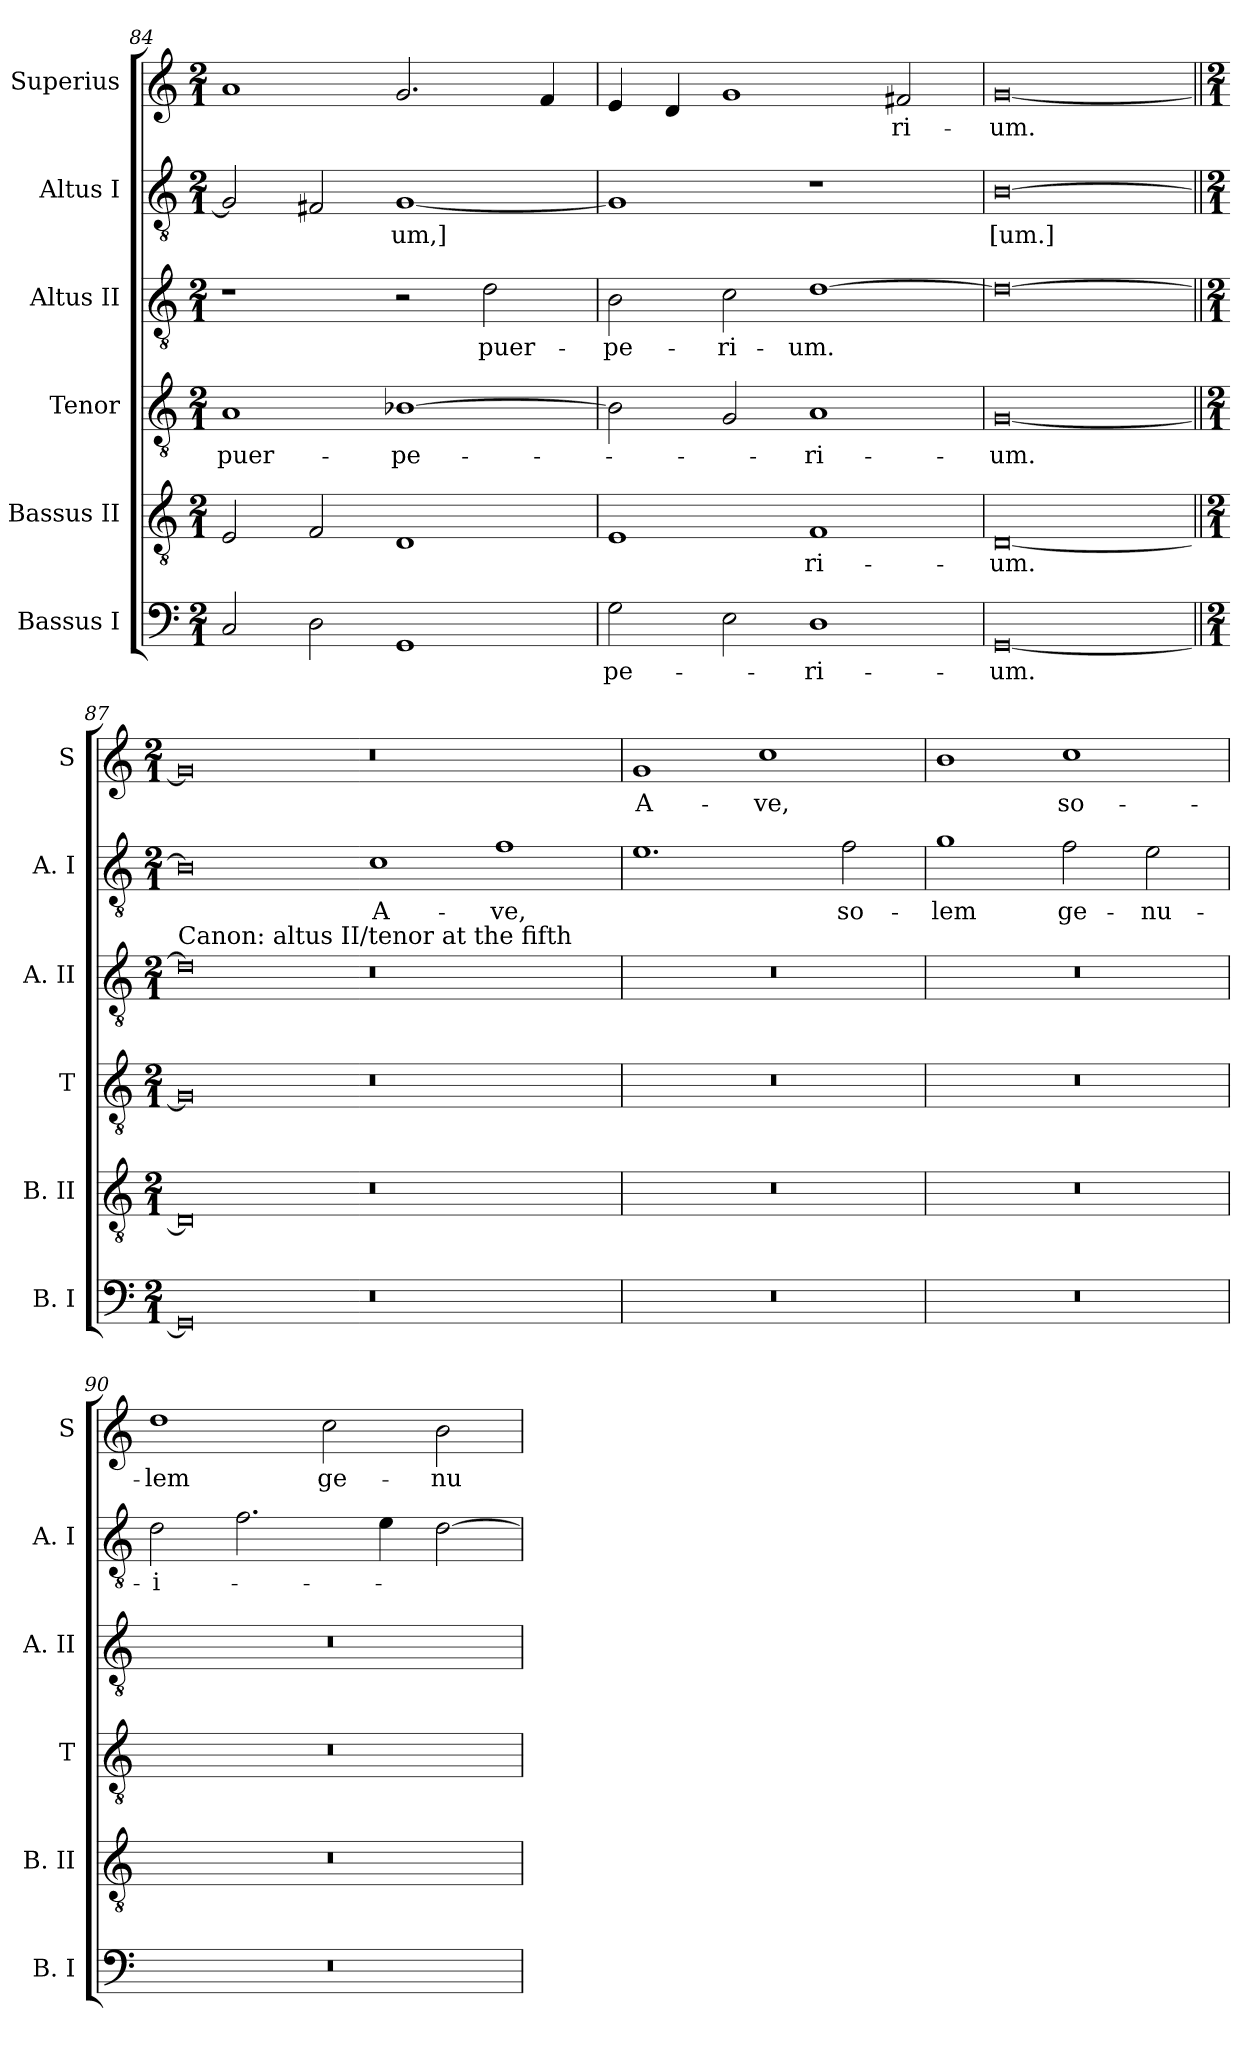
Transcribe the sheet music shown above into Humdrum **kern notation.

**kern	**text	**kern	**text	**kern	**text	**kern	**text	**kern	**text	**kern	**text
*part6	*part6	*part5	*part5	*part4	*part4	*part3	*part3	*part2	*part2	*part1	*part1
*staff6	*staff6	*staff5	*staff5	*staff4	*staff4	*staff3	*staff3	*staff2	*staff2	*staff1	*staff1
*I"Bassus I	*	*I"Bassus II	*	*I"Tenor	*	*I"Altus II	*	*I"Altus I	*	*I"Superius	*
*I'B. I	*	*I'B. II	*	*I'T	*	*I'A. II	*	*I'A. I	*	*I'S	*
*clefF4	*	*clefGv2	*	*clefGv2	*	*clefGv2	*	*clefGv2	*	*clefG2	*
*k[]	*	*k[]	*	*k[]	*	*k[]	*	*k[]	*	*k[]	*
*C:	*	*C:	*	*C:	*	*C:	*	*C:	*	*C:	*
*M2/1	*	*M2/1	*	*M2/1	*	*M2/1	*	*M2/1	*	*M2/1	*
=84	=84	=84	=84	=84	=84	=84	=84	=84	=84	=84	=84
2C	.	2E	.	1A	puer-	1r	.	2G]	.	1a	.
2D	.	2F	.	.	.	.	.	2F#X	.	.	.
1GG	.	1D	.	[1B-X	-pe-	2r	.	[1G	-um,]	2.g	.
.	.	.	.	.	.	2d	puer-	.	.	.	.
.	.	.	.	.	.	.	.	.	.	4f	.
=85	=85	=85	=85	=85	=85	=85	=85	=85	=85	=85	=85
2G	-pe-	1E	.	2B-]	.	2B	-pe-	1G]	.	4e	.
.	.	.	.	.	.	.	.	.	.	4d	.
2E	.	.	.	2G	.	2c	-ri-	.	.	1g	.
1D	-ri-	1F	-ri-	1A	-ri-	[1d	-um.	1r	.	.	.
.	.	.	.	.	.	.	.	.	.	2f#X	-ri-
=86	=86	=86	=86	=86	=86	=86	=86	=86	=86	=86	=86
[0GG	-um.	[0D	-um.	[0G	-um.	0d_	.	[0B	[um.]	[0g	-um.
=87||	=87||	=87||	=87||	=87||	=87||	=87||	=87||	=87||	=87||	=87||	=87||
*M2/1	*	*M2/1	*	*M2/1	*	*M2/1	*	*M2/1	*	*M2/1	*
!	!	!	!	!	!	!LO:TX:a:t=Canon&colon; altus II/tenor at the fifth	!	!	!	!	!
0GG]	.	0D]	.	0G]	.	0d]	.	0B]	.	0g]	.
0r	.	0r	.	0r	.	0r	.	1c	A-	0r	.
.	.	.	.	.	.	.	.	1f	-ve,	.	.
=88	=88	=88	=88	=88	=88	=88	=88	=88	=88	=88	=88
0r	.	0r	.	0r	.	0r	.	1.e	.	1g	A-
.	.	.	.	.	.	.	.	.	.	1cc	-ve,
.	.	.	.	.	.	.	.	2f	so-	.	.
=89	=89	=89	=89	=89	=89	=89	=89	=89	=89	=89	=89
0r	.	0r	.	0r	.	0r	.	1g	-lem	1b	.
.	.	.	.	.	.	.	.	2f	ge-	1cc	so-
.	.	.	.	.	.	.	.	2e	-nu-	.	.
=90	=90	=90	=90	=90	=90	=90	=90	=90	=90	=90	=90
0r	.	0r	.	0r	.	0r	.	2d	-i-	1dd	-lem
.	.	.	.	.	.	.	.	2.f	.	.	.
.	.	.	.	.	.	.	.	.	.	2cc	ge-
.	.	.	.	.	.	.	.	4e	.	.	.
.	.	.	.	.	.	.	.	[2d	.	2b	-nu-
=	=	=	=	=	=	=	=	=	=	=	=
*-	*-	*-	*-	*-	*-	*-	*-	*-	*-	*-	*-
